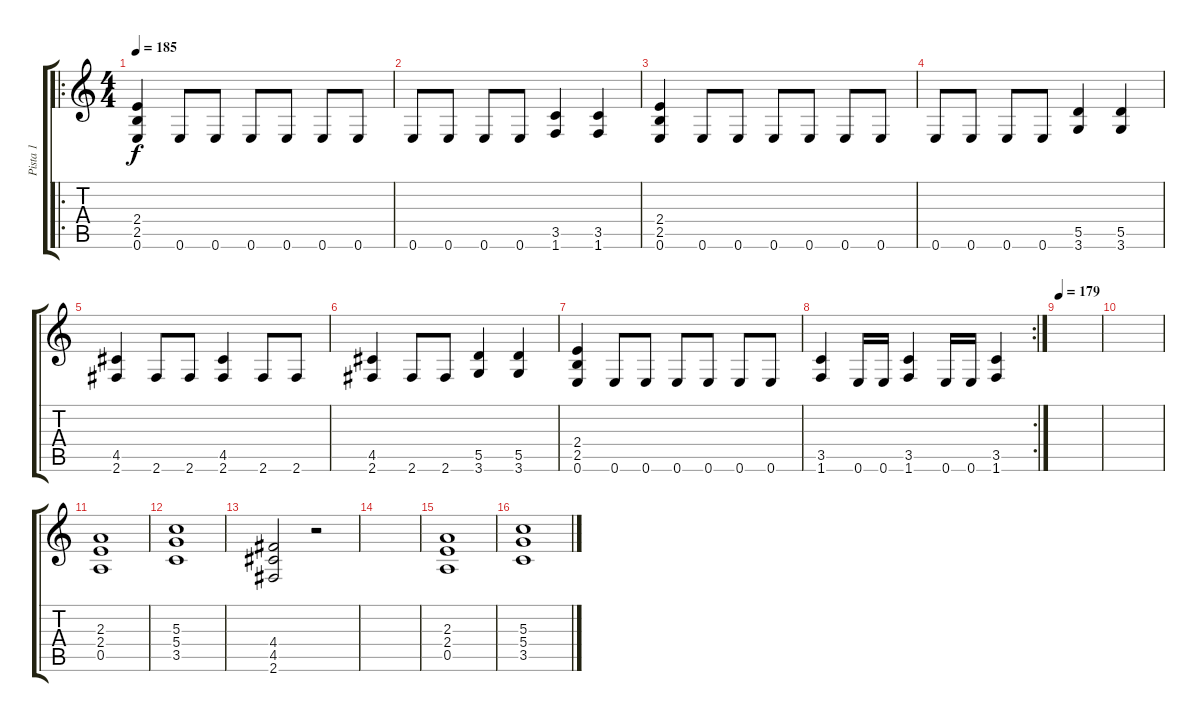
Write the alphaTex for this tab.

\track ("Pista 1" "Pista 1") {mute instrument overdrivenguitar}
\staff {score tabs}
\tuning (E4 B3 G3 D3 A2 E2) {hide}
\ro
\ts (4 4)
\tempo 185
\clef g2
\ks c
(2.4 2.5 0.6).4{dy f} 0.6.8 0.6.8 0.6.8 0.6.8 0.6.8 0.6.8 |
0.6.8 0.6.8 0.6.8 0.6.8 (3.5 1.6).4 (3.5 1.6).4 |
(2.4 2.5 0.6).4 0.6.8 0.6.8 0.6.8 0.6.8 0.6.8 0.6.8 |
0.6.8 0.6.8 0.6.8 0.6.8 (5.5 3.6).4 (5.5 3.6).4 |
(4.5 2.6).4 2.6.8 2.6.8 (4.5 2.6).4 2.6.8 2.6.8 |
(4.5 2.6).4 2.6.8 2.6.8 (5.5 3.6).4 (5.5 3.6).4 |
(2.4 2.5 0.6).4 0.6.8 0.6.8 0.6.8 0.6.8 0.6.8 0.6.8 |
\rc 2
(3.5 1.6).4 0.6.16 0.6.16 (3.5 1.6).4 0.6.16 0.6.16 (3.5 1.6).4 |
\tempo 179
|
|
(2.3 2.4 0.5).1 |
(5.3 5.4 3.5).1 |
(4.4 4.5 2.6).2 r.2 |
|
(2.3 2.4 0.5).1 |
(5.3 5.4 3.5).1
